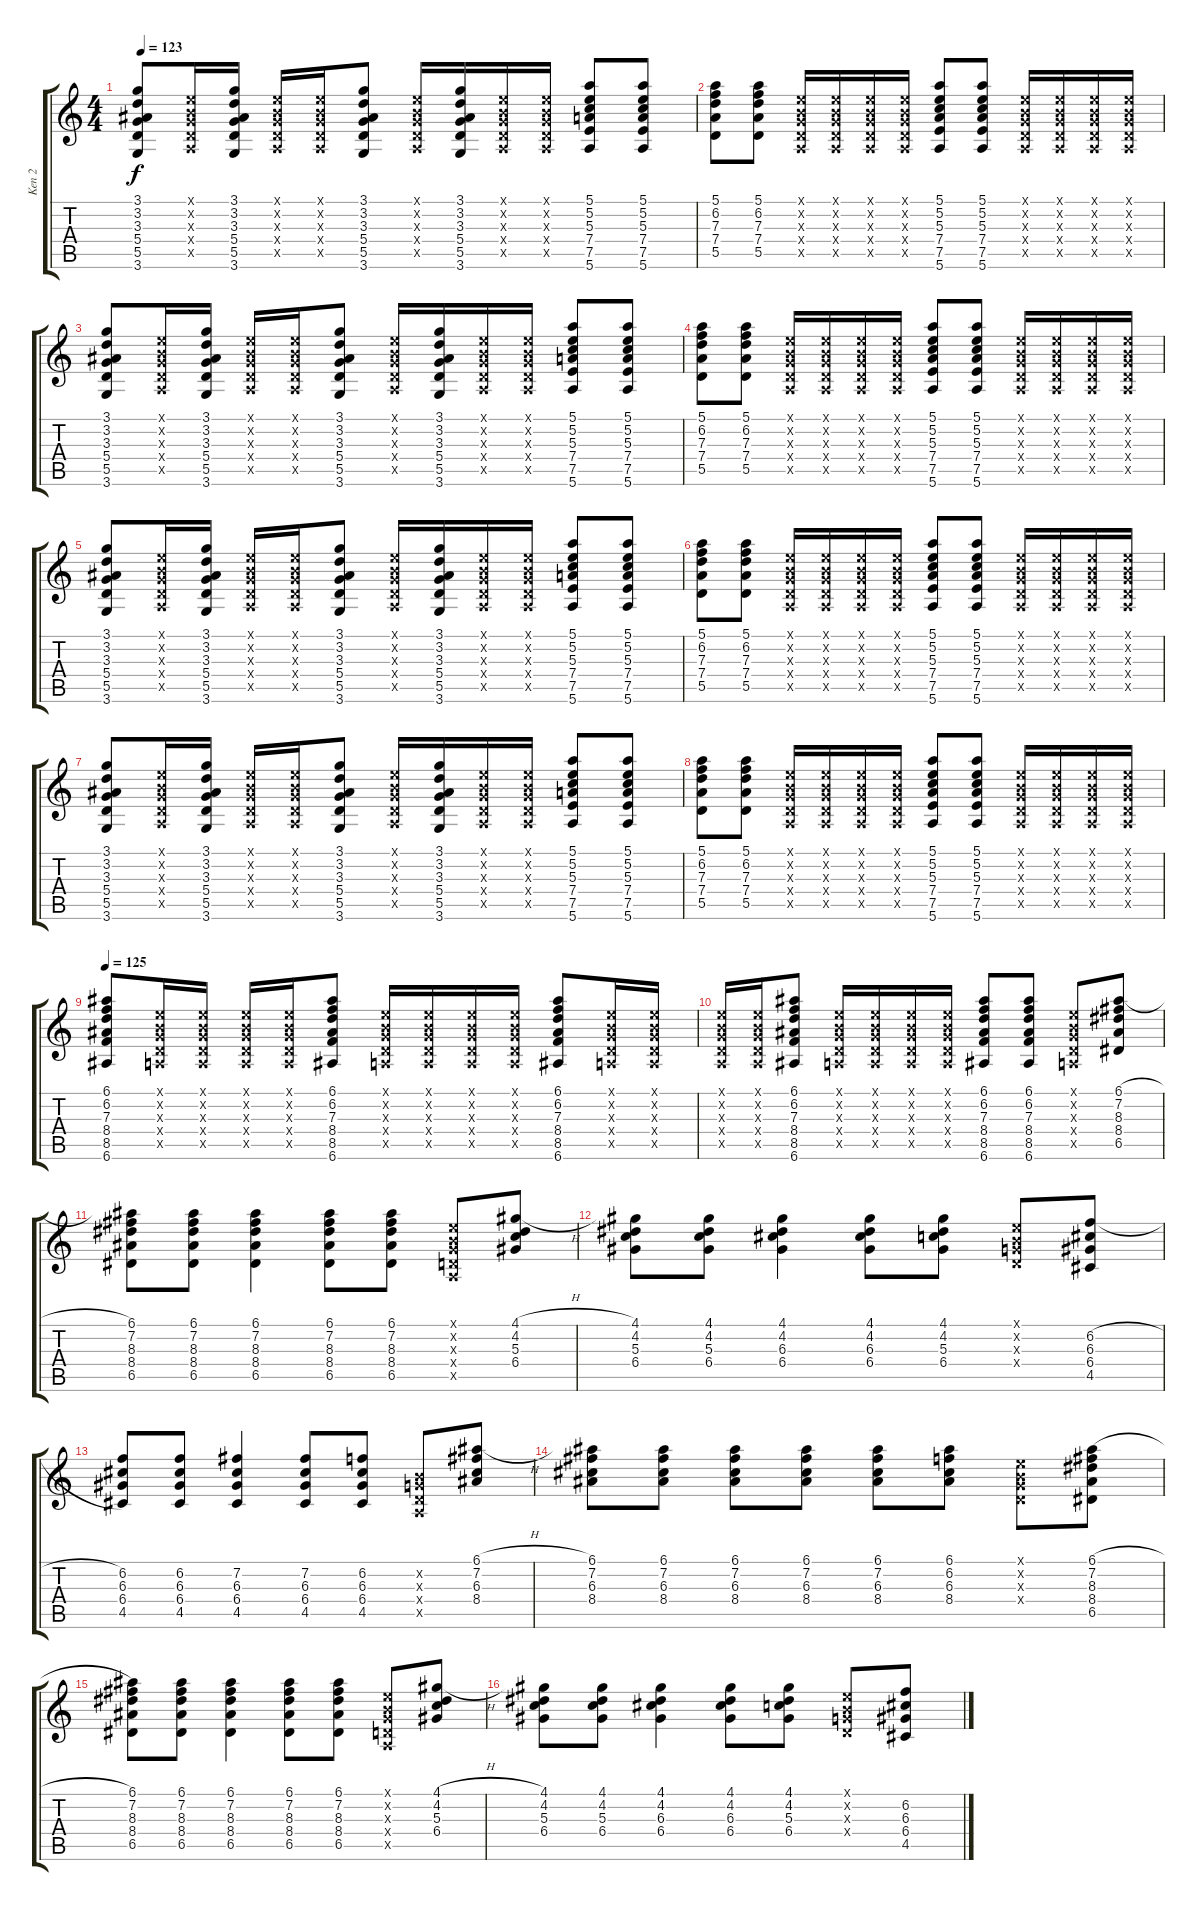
\track ("Ken 2" "Ken 2") {instrument distortionguitar}
\staff {score tabs}
\tuning (E4 B3 G3 D3 A2 E2) {hide}
\ts (4 4)
\tempo 123
\clef g2
\ks c
(3.1 3.2 3.3 5.4 5.5 3.6).8{dy f} (0.1{x} 0.2{x} 0.3{x} 0.4{x} 0.5{x}).16 (3.1 3.2 3.3 5.4 5.5 3.6).16 (0.1{x} 0.2{x} 0.3{x} 0.4{x} 0.5{x}).16 (0.1{x} 0.2{x} 0.3{x} 0.4{x} 0.5{x}).16 (3.1 3.2 3.3 5.4 5.5 3.6).8 (0.1{x} 0.2{x} 0.3{x} 0.4{x} 0.5{x}).16 (3.1 3.2 3.3 5.4 5.5 3.6).16 (0.1{x} 0.2{x} 0.3{x} 0.4{x} 0.5{x}).16 (0.1{x} 0.2{x} 0.3{x} 0.4{x} 0.5{x}).16 (5.1 5.2 5.3 7.4 7.5 5.6).8 (5.1 5.2 5.3 7.4 7.5 5.6).8 |
(5.1 6.2 7.3 7.4 5.5).8 (5.1 6.2 7.3 7.4 5.5).8 (0.1{x} 0.2{x} 0.3{x} 0.4{x} 0.5{x}).16 (0.1{x} 0.2{x} 0.3{x} 0.4{x} 0.5{x}).16 (0.1{x} 0.2{x} 0.3{x} 0.4{x} 0.5{x}).16 (0.1{x} 0.2{x} 0.3{x} 0.4{x} 0.5{x}).16 (5.1 5.2 5.3 7.4 7.5 5.6).8 (5.1 5.2 5.3 7.4 7.5 5.6).8 (0.1{x} 0.2{x} 0.3{x} 0.4{x} 0.5{x}).16 (0.1{x} 0.2{x} 0.3{x} 0.4{x} 0.5{x}).16 (0.1{x} 0.2{x} 0.3{x} 0.4{x} 0.5{x}).16 (0.1{x} 0.2{x} 0.3{x} 0.4{x} 0.5{x}).16 |
(3.1 3.2 3.3 5.4 5.5 3.6).8 (0.1{x} 0.2{x} 0.3{x} 0.4{x} 0.5{x}).16 (3.1 3.2 3.3 5.4 5.5 3.6).16 (0.1{x} 0.2{x} 0.3{x} 0.4{x} 0.5{x}).16 (0.1{x} 0.2{x} 0.3{x} 0.4{x} 0.5{x}).16 (3.1 3.2 3.3 5.4 5.5 3.6).8 (0.1{x} 0.2{x} 0.3{x} 0.4{x} 0.5{x}).16 (3.1 3.2 3.3 5.4 5.5 3.6).16 (0.1{x} 0.2{x} 0.3{x} 0.4{x} 0.5{x}).16 (0.1{x} 0.2{x} 0.3{x} 0.4{x} 0.5{x}).16 (5.1 5.2 5.3 7.4 7.5 5.6).8 (5.1 5.2 5.3 7.4 7.5 5.6).8 |
(5.1 6.2 7.3 7.4 5.5).8 (5.1 6.2 7.3 7.4 5.5).8 (0.1{x} 0.2{x} 0.3{x} 0.4{x} 0.5{x}).16 (0.1{x} 0.2{x} 0.3{x} 0.4{x} 0.5{x}).16 (0.1{x} 0.2{x} 0.3{x} 0.4{x} 0.5{x}).16 (0.1{x} 0.2{x} 0.3{x} 0.4{x} 0.5{x}).16 (5.1 5.2 5.3 7.4 7.5 5.6).8 (5.1 5.2 5.3 7.4 7.5 5.6).8 (0.1{x} 0.2{x} 0.3{x} 0.4{x} 0.5{x}).16 (0.1{x} 0.2{x} 0.3{x} 0.4{x} 0.5{x}).16 (0.1{x} 0.2{x} 0.3{x} 0.4{x} 0.5{x}).16 (0.1{x} 0.2{x} 0.3{x} 0.4{x} 0.5{x}).16 |
(3.1 3.2 3.3 5.4 5.5 3.6).8 (0.1{x} 0.2{x} 0.3{x} 0.4{x} 0.5{x}).16 (3.1 3.2 3.3 5.4 5.5 3.6).16 (0.1{x} 0.2{x} 0.3{x} 0.4{x} 0.5{x}).16 (0.1{x} 0.2{x} 0.3{x} 0.4{x} 0.5{x}).16 (3.1 3.2 3.3 5.4 5.5 3.6).8 (0.1{x} 0.2{x} 0.3{x} 0.4{x} 0.5{x}).16 (3.1 3.2 3.3 5.4 5.5 3.6).16 (0.1{x} 0.2{x} 0.3{x} 0.4{x} 0.5{x}).16 (0.1{x} 0.2{x} 0.3{x} 0.4{x} 0.5{x}).16 (5.1 5.2 5.3 7.4 7.5 5.6).8 (5.1 5.2 5.3 7.4 7.5 5.6).8 |
(5.1 6.2 7.3 7.4 5.5).8 (5.1 6.2 7.3 7.4 5.5).8 (0.1{x} 0.2{x} 0.3{x} 0.4{x} 0.5{x}).16 (0.1{x} 0.2{x} 0.3{x} 0.4{x} 0.5{x}).16 (0.1{x} 0.2{x} 0.3{x} 0.4{x} 0.5{x}).16 (0.1{x} 0.2{x} 0.3{x} 0.4{x} 0.5{x}).16 (5.1 5.2 5.3 7.4 7.5 5.6).8 (5.1 5.2 5.3 7.4 7.5 5.6).8 (0.1{x} 0.2{x} 0.3{x} 0.4{x} 0.5{x}).16 (0.1{x} 0.2{x} 0.3{x} 0.4{x} 0.5{x}).16 (0.1{x} 0.2{x} 0.3{x} 0.4{x} 0.5{x}).16 (0.1{x} 0.2{x} 0.3{x} 0.4{x} 0.5{x}).16 |
(3.1 3.2 3.3 5.4 5.5 3.6).8 (0.1{x} 0.2{x} 0.3{x} 0.4{x} 0.5{x}).16 (3.1 3.2 3.3 5.4 5.5 3.6).16 (0.1{x} 0.2{x} 0.3{x} 0.4{x} 0.5{x}).16 (0.1{x} 0.2{x} 0.3{x} 0.4{x} 0.5{x}).16 (3.1 3.2 3.3 5.4 5.5 3.6).8 (0.1{x} 0.2{x} 0.3{x} 0.4{x} 0.5{x}).16 (3.1 3.2 3.3 5.4 5.5 3.6).16 (0.1{x} 0.2{x} 0.3{x} 0.4{x} 0.5{x}).16 (0.1{x} 0.2{x} 0.3{x} 0.4{x} 0.5{x}).16 (5.1 5.2 5.3 7.4 7.5 5.6).8 (5.1 5.2 5.3 7.4 7.5 5.6).8 |
(5.1 6.2 7.3 7.4 5.5).8 (5.1 6.2 7.3 7.4 5.5).8 (0.1{x} 0.2{x} 0.3{x} 0.4{x} 0.5{x}).16 (0.1{x} 0.2{x} 0.3{x} 0.4{x} 0.5{x}).16 (0.1{x} 0.2{x} 0.3{x} 0.4{x} 0.5{x}).16 (0.1{x} 0.2{x} 0.3{x} 0.4{x} 0.5{x}).16 (5.1 5.2 5.3 7.4 7.5 5.6).8 (5.1 5.2 5.3 7.4 7.5 5.6).8 (0.1{x} 0.2{x} 0.3{x} 0.4{x} 0.5{x}).16 (0.1{x} 0.2{x} 0.3{x} 0.4{x} 0.5{x}).16 (0.1{x} 0.2{x} 0.3{x} 0.4{x} 0.5{x}).16 (0.1{x} 0.2{x} 0.3{x} 0.4{x} 0.5{x}).16 |
\tempo 125
(6.1 6.2 7.3 8.4 8.5 6.6).8{volume 10} (0.1{x} 0.2{x} 0.3{x} 0.4{x} 0.5{x}).16 (0.1{x} 0.2{x} 0.3{x} 0.4{x} 0.5{x}).16 (0.1{x} 0.2{x} 0.3{x} 0.4{x} 0.5{x}).16 (0.1{x} 0.2{x} 0.3{x} 0.4{x} 0.5{x}).16 (6.1 6.2 7.3 8.4 8.5 6.6).8 (0.1{x} 0.2{x} 0.3{x} 0.4{x} 0.5{x}).16 (0.1{x} 0.2{x} 0.3{x} 0.4{x} 0.5{x}).16 (0.1{x} 0.2{x} 0.3{x} 0.4{x} 0.5{x}).16 (0.1{x} 0.2{x} 0.3{x} 0.4{x} 0.5{x}).16 (6.1 6.2 7.3 8.4 8.5 6.6).8 (0.1{x} 0.2{x} 0.3{x} 0.4{x} 0.5{x}).16 (0.1{x} 0.2{x} 0.3{x} 0.4{x} 0.5{x}).16 |
(0.1{x} 0.2{x} 0.3{x} 0.4{x} 0.5{x}).16 (0.1{x} 0.2{x} 0.3{x} 0.4{x} 0.5{x}).16 (6.1 6.2 7.3 8.4 8.5 6.6).8 (0.1{x} 0.2{x} 0.3{x} 0.4{x} 0.5{x}).16 (0.1{x} 0.2{x} 0.3{x} 0.4{x} 0.5{x}).16 (0.1{x} 0.2{x} 0.3{x} 0.4{x} 0.5{x}).16 (0.1{x} 0.2{x} 0.3{x} 0.4{x} 0.5{x}).16 (6.1 6.2 7.3 8.4 8.5 6.6).8 (6.1 6.2 7.3 8.4 8.5 6.6).8 (0.1{x} 0.2{x} 0.3{x} 0.4{x} 0.5{x}).8 (6.1{h} 7.2 8.3 8.4 6.5).8 |
(6.1 7.2 8.3 8.4 6.5).8 (6.1 7.2 8.3 8.4 6.5).8 (6.1 7.2 8.3 8.4 6.5).4 (6.1 7.2 8.3 8.4 6.5).8 (6.1 7.2 8.3 8.4 6.5).8 (0.1{x} 0.2{x} 0.3{x} 0.4{x} 0.5{x}).8 (4.1{h} 4.2 5.3 6.4).8 |
(4.1 4.2 5.3 6.4).8 (4.1 4.2 5.3 6.4).8 (4.1 4.2 6.3 6.4).4 (4.1 4.2 6.3 6.4).8 (4.1 4.2 5.3 6.4).8 (0.1{x} 0.2{x} 0.3{x} 0.4{x}).8 (6.2{h} 6.3 6.4 4.5).8 |
(6.2 6.3 6.4 4.5).8 (6.2 6.3 6.4 4.5).8 (7.2 6.3 6.4 4.5).4 (7.2 6.3 6.4 4.5).8 (6.2 6.3 6.4 4.5).8 (0.2{x} 0.3{x} 0.4{x} 0.5{x}).8 (6.1{h} 7.2 6.3 8.4).8 |
(6.1 7.2 6.3 8.4).8 (6.1 7.2 6.3 8.4).8 (6.1 7.2 6.3 8.4).8 (6.1 7.2 6.3 8.4).8 (6.1 7.2 6.3 8.4).8 (6.1 6.2 6.3 8.4).8 (0.1{x} 0.2{x} 0.3{x} 0.4{x}).8 (6.1{h} 7.2 8.3 8.4 6.5).8 |
(6.1 7.2 8.3 8.4 6.5).8 (6.1 7.2 8.3 8.4 6.5).8 (6.1 7.2 8.3 8.4 6.5).4 (6.1 7.2 8.3 8.4 6.5).8 (6.1 7.2 8.3 8.4 6.5).8 (0.1{x} 0.2{x} 0.3{x} 0.4{x} 0.5{x}).8 (4.1{h} 4.2 5.3 6.4).8 |
(4.1 4.2 5.3 6.4).8 (4.1 4.2 5.3 6.4).8 (4.1 4.2 6.3 6.4).4 (4.1 4.2 6.3 6.4).8 (4.1 4.2 5.3 6.4).8 (0.1{x} 0.2{x} 0.3{x} 0.4{x}).8 (6.2 6.3 6.4 4.5).8
